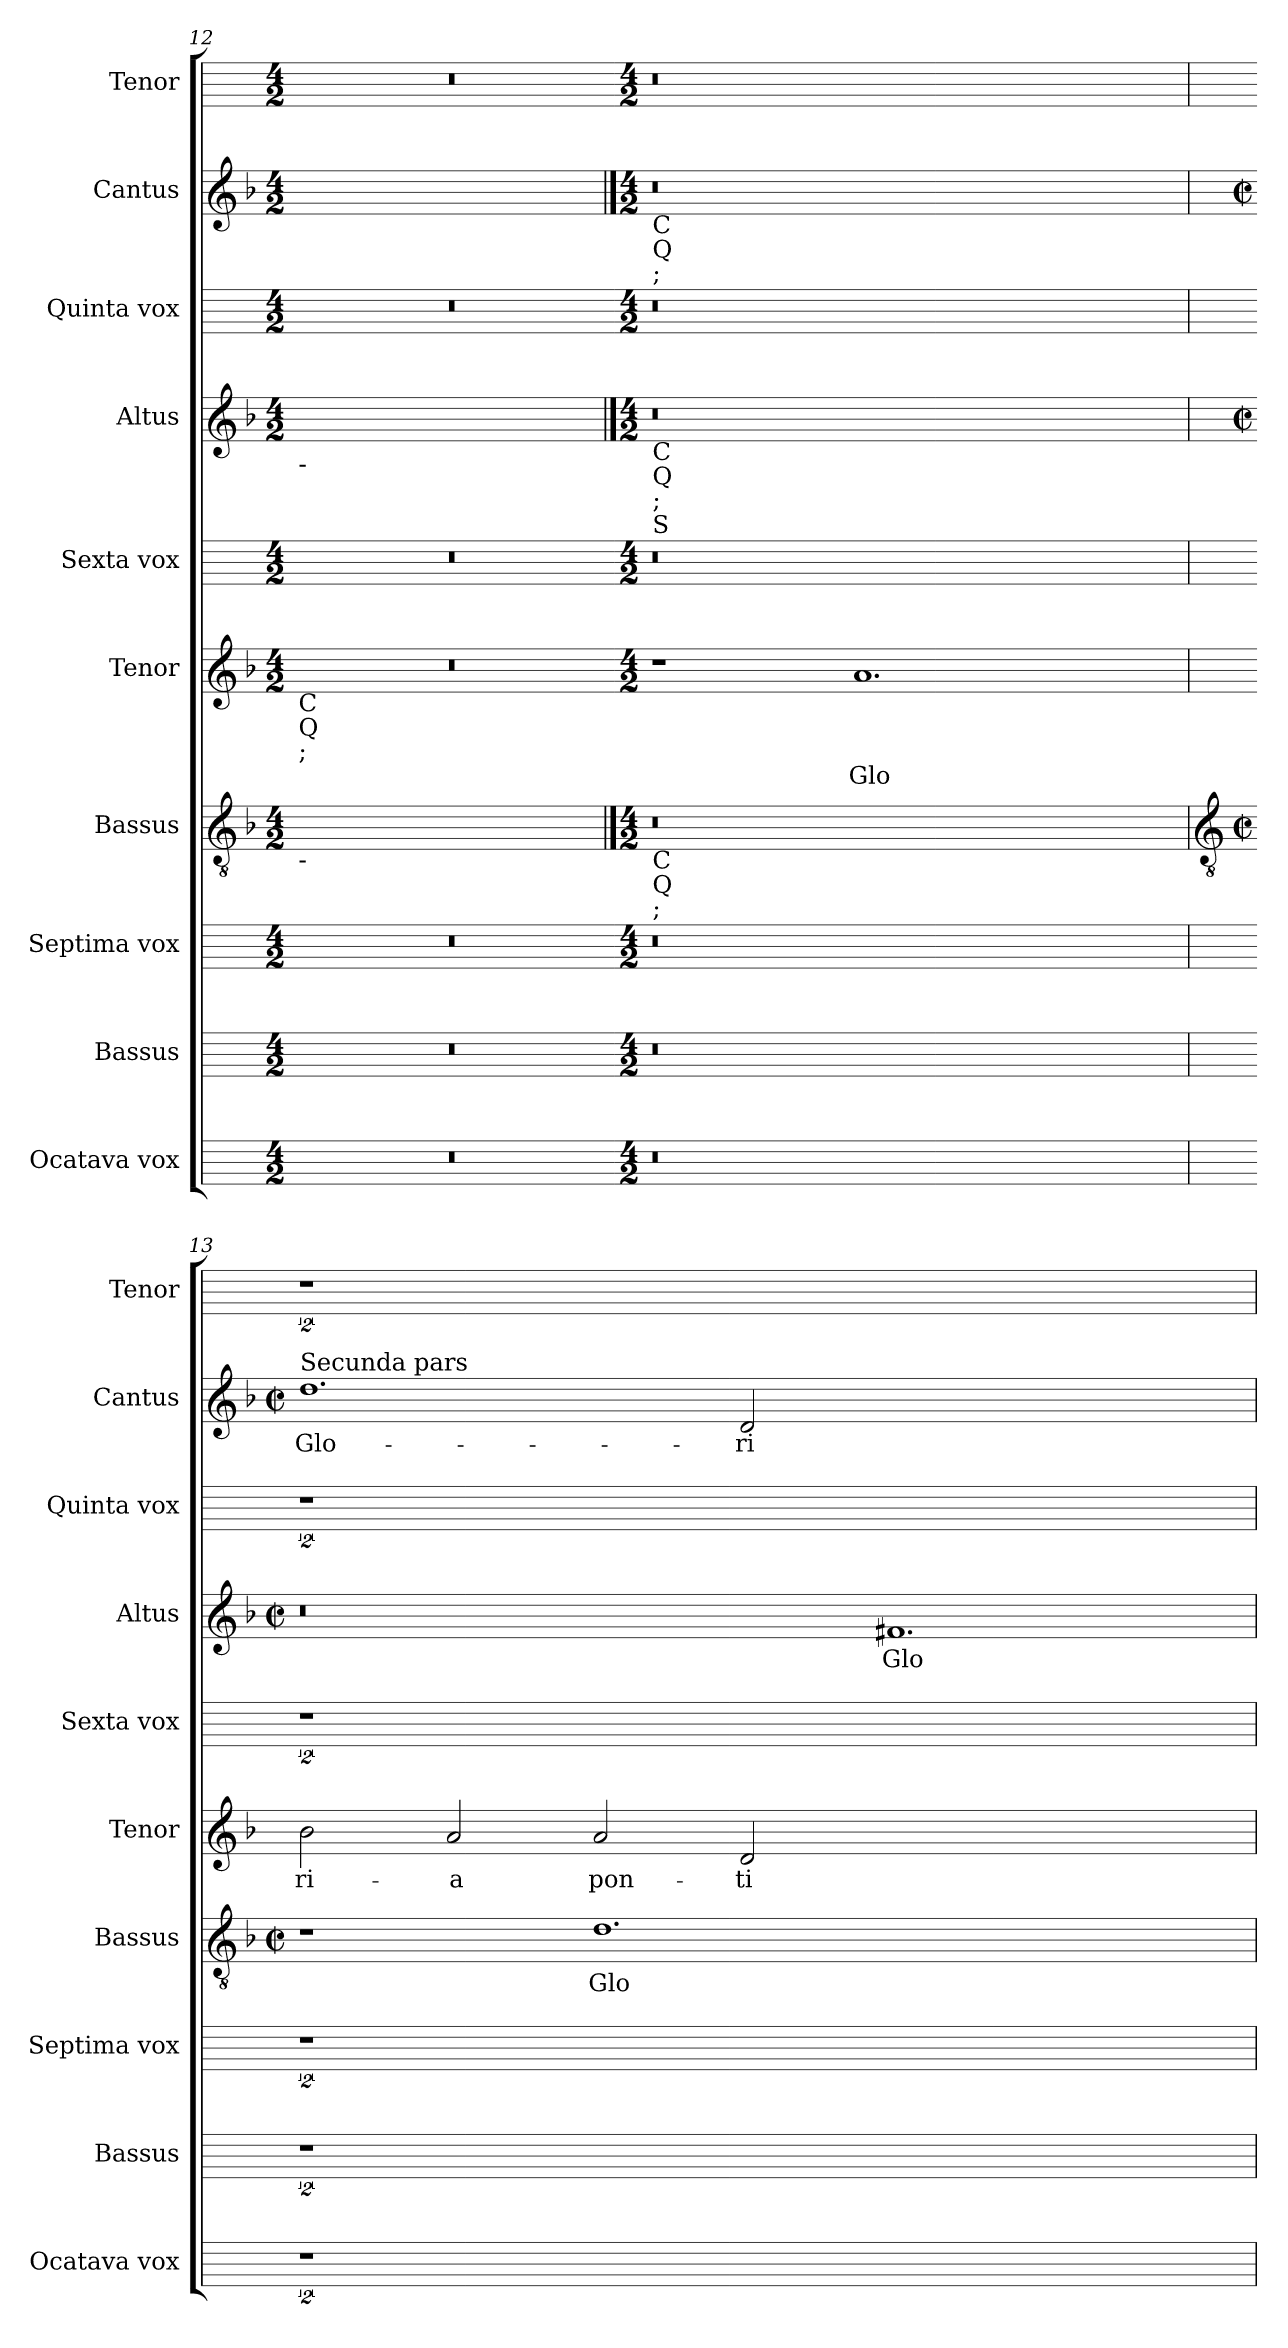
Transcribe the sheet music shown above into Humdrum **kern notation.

**kern	**kern	**kern	**kern	**text	**text	**kern	**text	**kern	**kern	**text	**kern	**kern	**text	**kern
*part10	*part9	*part8	*part7	*part7	*part7	*part6	*part6	*part5	*part4	*part4	*part3	*part2	*part2	*part1
*staff10	*staff9	*staff8	*staff7	*staff7	*staff7	*staff6	*staff6	*staff5	*staff4	*staff4	*staff3	*staff2	*staff2	*staff1
*I"Ocatava vox	*I"Bassus	*I"Septima vox	*I"Bassus	*	*	*I"Tenor	*	*I"Sexta vox	*I"Altus	*	*I"Quinta vox	*I"Cantus	*	*I"Tenor
*I'Ocatava vox	*I'Bassus	*I'Septima vox	*I'Bassus	*	*	*I'Tenor	*	*I'Sexta vox	*I'Altus	*	*I'Quinta vox	*I'Cantus	*	*I'Tenor
!!LO:LB:g=z
*	*	*	*clefGv2	*	*	*clefG2	*	*	*clefG2	*	*	*clefG2	*	*
*	*	*	*k[b-]	*	*	*k[b-]	*	*	*k[b-]	*	*	*k[b-]	*	*
*	*	*	*F:	*	*	*F:	*	*	*F:	*	*	*F:	*	*
*M4/2	*M4/2	*M4/2	*M4/2	*	*	*M4/2	*	*M4/2	*M4/2	*	*M4/2	*M4/2	*	*M4/2
=12	=12	=12	=12	=12	=12	=12	=12	=12	=12	=12	=12	=12	=12	=12
!	!	!	!	!	!	!	!	!	!LO:TX:b:t=-	!	!	!	!	!
!	!	!	!	!	!	!LO:TX:b:t=C	!	!	!	!	!	!	!	!
!	!	!	!	!	!	!LO:TX:b:t=Q	!	!	!	!	!	!	!	!
!	!	!	!	!	!	!LO:TX:b:t=;	!	!	!	!	!	!	!	!
!	!	!	!LO:TX:b:t=-	!	!	!	!	!	!	!	!	!	!	!
!	!	!	!	!	!LO:LY:b	!	!	!	!	!LO:LY:b	!	!	!	!
0r	0r	0r	0G;<yy	.	-æ.	0r	.	0r	0d;<yy	-æ.	0r	0gyy]	.	0r
!!LO:LB:g=z
=13	=13	=13	==13	=13	=13	=13	=13	=13	==13	=13	=13	==13	=13	=13
*M4/2	*M4/2	*M4/2	*M4/2	*	*	*M4/2	*	*M4/2	*M4/2	*	*M4/2	*M4/2	*	*M4/2
!	!	!	!	!	!	!	!	!	!	!	!	!LO:TX:b:t=C	!	!
!	!	!	!	!	!	!	!	!	!	!	!	!LO:TX:b:t=Q	!	!
!	!	!	!	!	!	!	!	!	!	!	!	!LO:TX:b:t=;	!	!
!	!	!	!	!	!	!	!	!	!LO:TX:b:t=C	!	!	!	!	!
!	!	!	!	!	!	!	!	!	!LO:TX:b:t=Q	!	!	!	!	!
!	!	!	!	!	!	!	!	!	!LO:TX:b:t=;	!	!	!	!	!
!	!	!	!	!	!	!	!	!	!LO:TX:b:t=S	!	!	!	!	!
!	!	!	!LO:TX:b:t=C	!	!	!	!	!	!	!	!	!	!	!
!	!	!	!LO:TX:b:t=Q	!	!	!	!	!	!	!	!	!	!	!
!	!	!	!LO:TX:b:t=;	!	!	!	!	!	!	!	!	!	!	!
0r	0r	0r	0r	.	.	1r	.	0r	0r	.	0r	0r	.	0r
!	!	!	!	!	!	!	!LO:LY:b	!	!	!	!	!	!	!
.	.	.	.	.	.	1.a	Glo	.	.	.	.	.	.	.
2ryy	2ryy	2ryy	2ryy	.	.	.	.	2ryy	2ryy	.	2ryy	2ryy	.	2ryy
!!LO:LB:g=z
=13	=13	=13	=13	=13	=13	=13	=13	=13	=13	=13	=13	=13	=13	=13
*	*	*	*clefGv2	*	*	*	*	*	*	*	*	*	*	*
*	*	*	*M4/2	*	*	*	*	*	*M4/2	*	*	*M4/2	*	*
*	*	*	*met(c|)	*	*	*	*	*	*met(c|)	*	*	*met(c|)	*	*
!	!	!	!	!	!	!	!	!	!	!	!	!LO:TX:a:t=Secunda pars	!	!
!	!	!	!	!	!	!	!LO:LY:b	!	!	!	!	!	!LO:LY:b	!
*	*	*	*	*	*	*	*	*	*^	*	*	*	*	*
2%5r	2%5r	2%5r	1r	.	.	2b-	ri-	2%5r	0r	0ryy	.	2%5r	1.dd	Glo-	2%5r
!	!	!	!	!	!	!	!LO:LY:b	!	!	!	!	!	!	!	!
.	.	.	.	.	.	2a	-a	.	.	.	.	.	.	.	.
!	!	!	!	!LO:LY:b	!	!	!LO:LY:b	!	!	!	!	!	!	!	!
.	.	.	1.d	Glo	.	2a	pon-	.	.	.	.	.	.	.	.
!	!	!	!	!	!	!	!LO:LY:b	!	!	!	!	!	!	!LO:LY:b	!
.	.	.	.	.	.	2d	-ti-	.	.	.	.	.	2d	-ri-	.
!	!	!	!	!	!	!	!	!	!	!	!LO:LY:b	!	!	!	!
.	.	.	.	.	.	1.ryy	.	.	1.f#X	1.ryy	Glo	.	1.ryy	.	.
1ryy	1ryy	1ryy	1ryy	.	.	.	.	1ryy	.	.	.	1ryy	.	.	1ryy
*	*	*	*	*	*	*	*	*	*v	*v	*	*	*	*	*
=	=	=	=	=	=	=	=	=	=	=	=	=	=	=
*-	*-	*-	*-	*-	*-	*-	*-	*-	*-	*-	*-	*-	*-	*-
